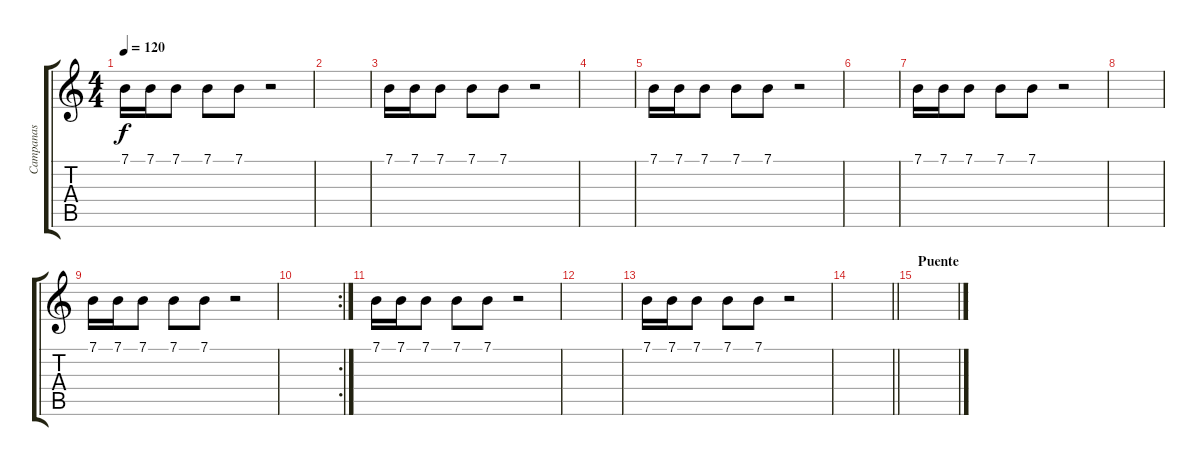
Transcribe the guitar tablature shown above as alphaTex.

\track ("Campanas" "Campanas") {instrument xylophone}
\staff {score tabs}
\tuning (E4 B3 G3 D3 A2 E2) {hide}
\ts (4 4)
\tempo 120
\clef g2
\ks c
7.1.16{dy f} 7.1.16 7.1.8 7.1.8 7.1.8 r.2 |
|
7.1.16 7.1.16 7.1.8 7.1.8 7.1.8 r.2 |
|
7.1.16 7.1.16 7.1.8 7.1.8 7.1.8 r.2 |
|
7.1.16 7.1.16 7.1.8 7.1.8 7.1.8 r.2 |
|
7.1.16 7.1.16 7.1.8 7.1.8 7.1.8 r.2 |
\rc 2
|
7.1.16 7.1.16 7.1.8 7.1.8 7.1.8 r.2 |
|
7.1.16 7.1.16 7.1.8 7.1.8 7.1.8 r.2 |
\barLineRight lightlight
|
\section ("" "Puente")
